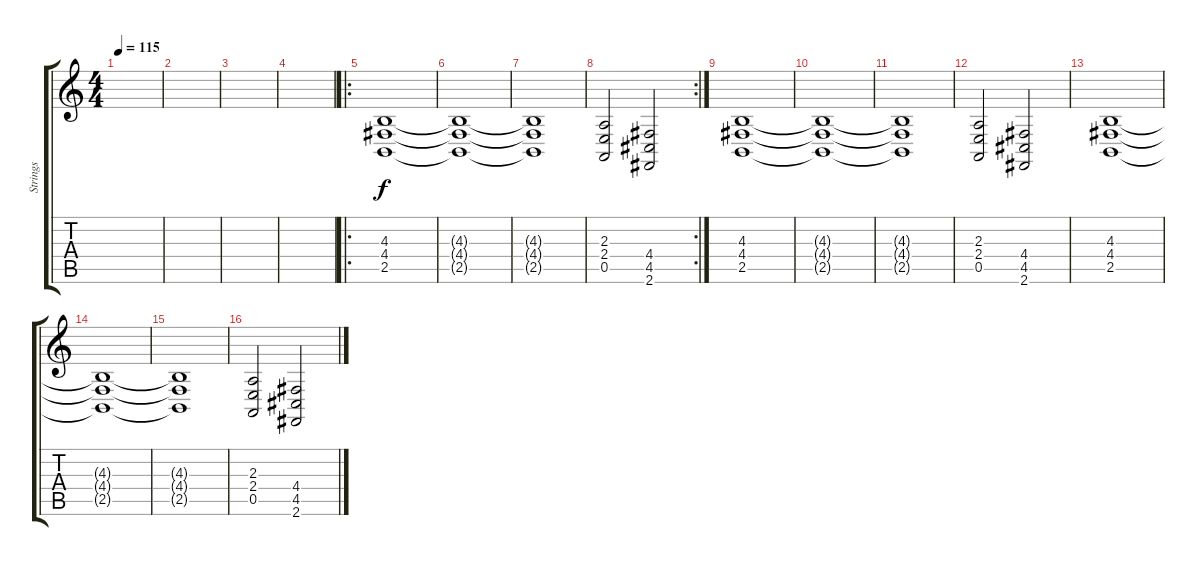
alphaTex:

\track ("Strings" "Strings") {instrument stringensemble1}
\staff {score tabs}
\tuning (E4 B3 G3 D3 A2 E2) {hide}
\ts (4 4)
\tempo 115
\clef g2
\ks c
|
|
|
|
\ro
(4.3 4.4 2.5).1 |
(4.3{t} 4.4{t} 2.5{t}).1 |
(4.3{t} 4.4{t} 2.5{t}).1 |
\rc 2
(2.3 2.4 0.5).2 (4.4 4.5 2.6).2 |
(4.3 4.4 2.5).1 |
(4.3{t} 4.4{t} 2.5{t}).1 |
(4.3{t} 4.4{t} 2.5{t}).1 |
(2.3 2.4 0.5).2 (4.4 4.5 2.6).2 |
(4.3 4.4 2.5).1 |
(4.3{t} 4.4{t} 2.5{t}).1 |
(4.3{t} 4.4{t} 2.5{t}).1 |
(2.3 2.4 0.5).2 (4.4 4.5 2.6).2
